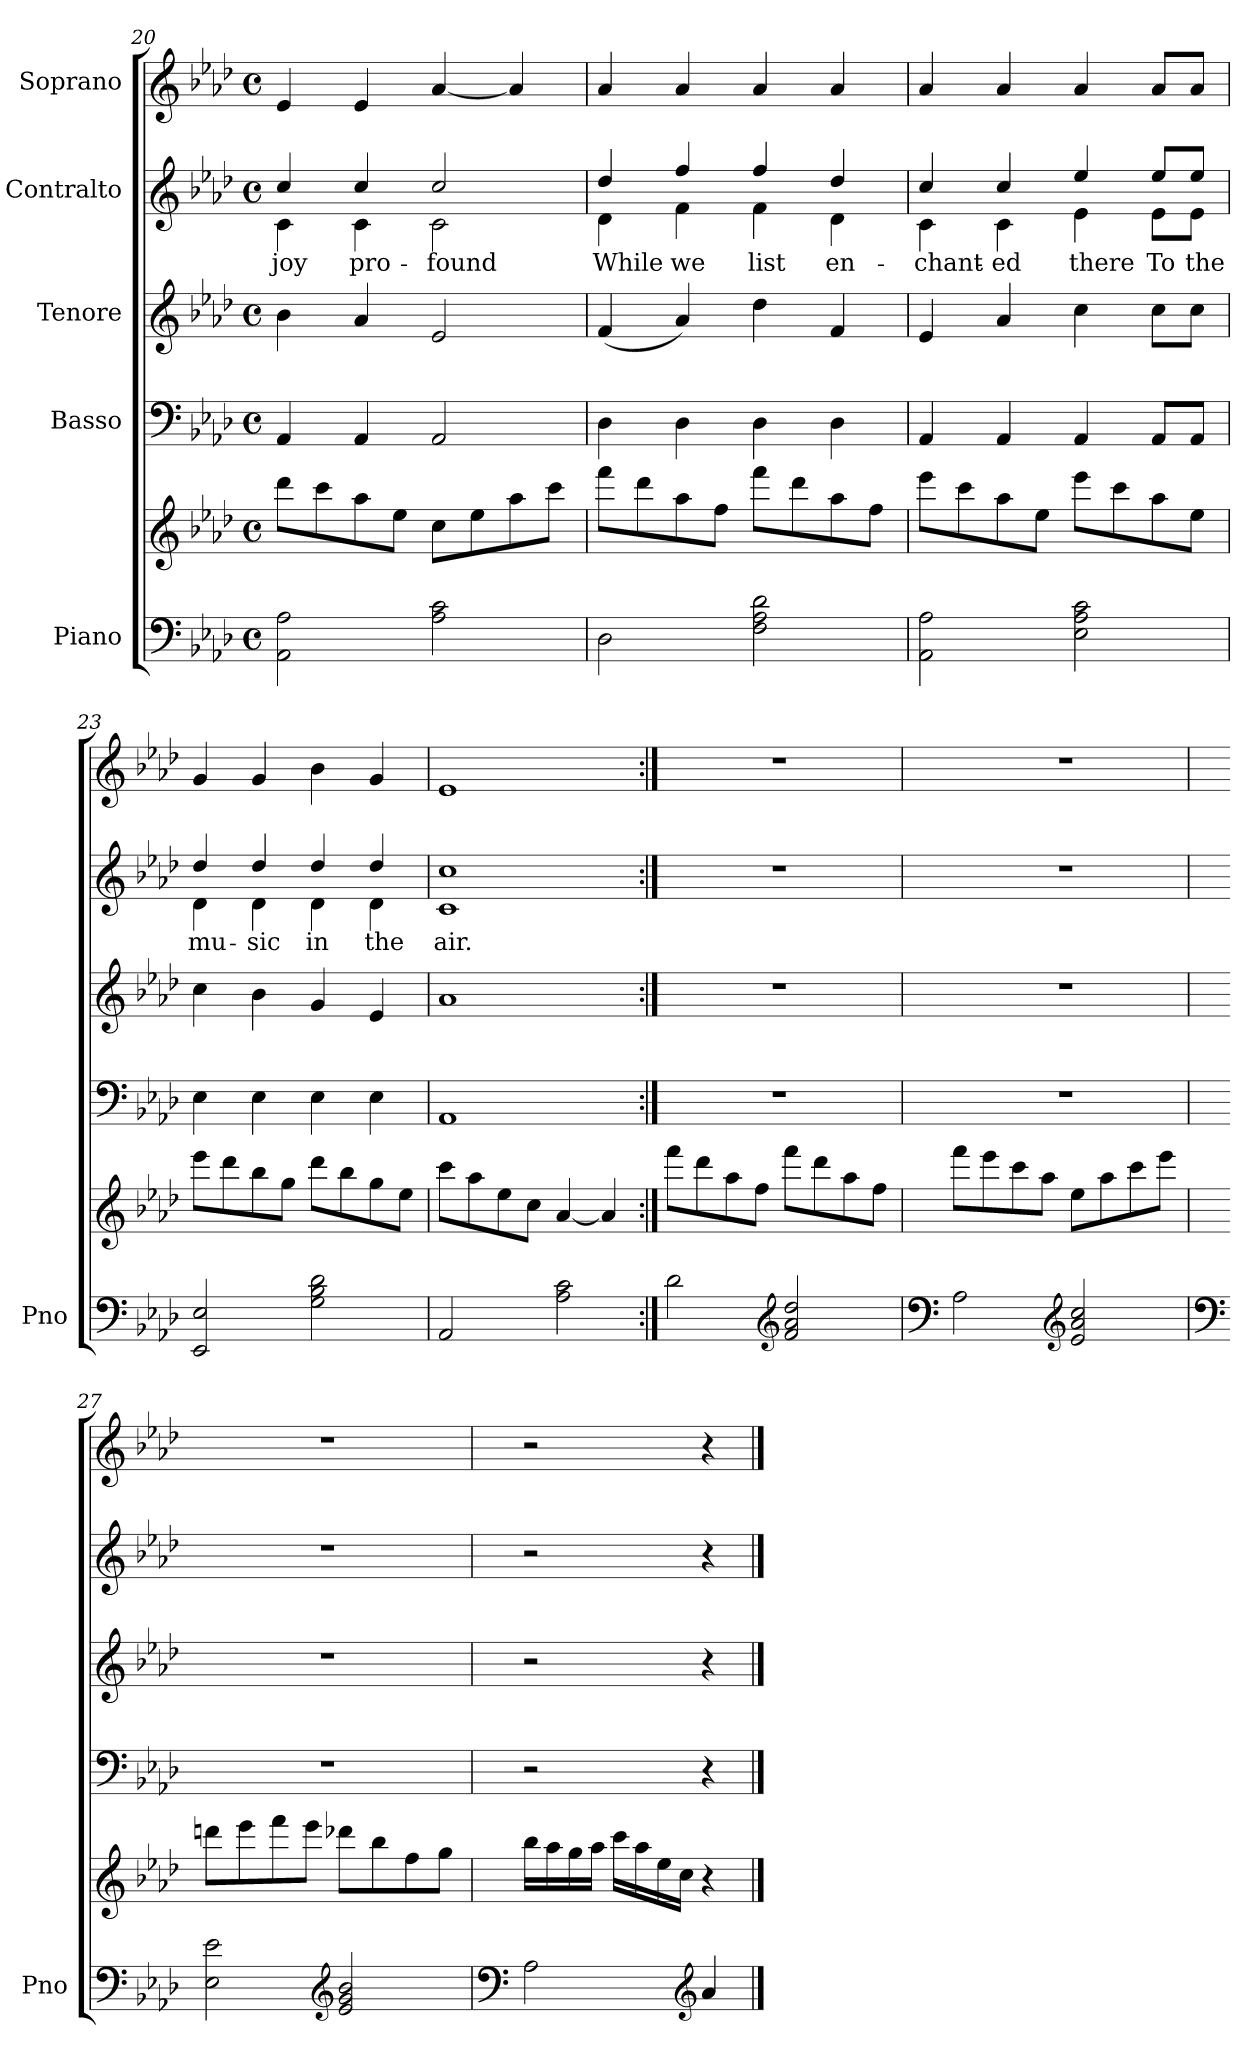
**kern	**kern	**kern	**kern	**dynam	**kern	**text	**kern
*part5	*part5	*part4	*part3	*part3	*part2	*part2	*part1
*staff6	*staff5	*staff4	*staff3	*staff3	*staff2	*staff2	*staff1
*I"Piano	*	*I"Basso	*I"Tenore	*	*I"Contralto	*	*I"Soprano
*I'Pno	*	*	*	*	*	*	*
*clefF4	*clefG2	*clefF4	*clefG2	*	*clefG2	*	*clefG2
*k[b-e-a-d-]	*k[b-e-a-d-]	*k[b-e-a-d-]	*k[b-e-a-d-]	*	*k[b-e-a-d-]	*	*k[b-e-a-d-]
*M4/4	*M4/4	*M4/4	*M4/4	*	*M4/4	*	*M4/4
*met(c)	*met(c)	*met(c)	*met(c)	*	*met(c)	*	*met(c)
=20	=20	=20	=20	=20	=20	=20	=20
!	!	!	!	!	!	!LO:LY:b	!
*	*	*	*	*	*^	*	*
2AA-\ 2A-\	8ddd-\L	4AA-/	4b-\	.	4cc/	4c\	joy	4e-/
.	8ccc\	.	.	.	.	.	.	.
!	!	!	!	!	!	!	!LO:LY:b	!
.	8aa-\	4AA-/	4a-/	.	4cc/	4c\	pro-	4e-/
.	8ee-\J	.	.	.	.	.	.	.
!	!	!	!	!	!	!	!LO:LY:b	!
2A-\ 2c\	8cc\L	2AA-/	2e-/	.	2cc/	2c\	found	[4a-/
.	8ee-\	.	.	.	.	.	.	.
.	8aa-\	.	.	.	.	.	.	4a-/]
.	8ccc\J	.	.	.	.	.	.	.
!!LO:PB:g=z
=21	=21	=21	=21	=21	=21	=21	=21	=21
!	!	!	!	!	!	!	!LO:LY:b	!
2D-\	8fff\L	4D-\	(<4f/	.	4dd-/	4d-\	While	4a-/
.	8ddd-\	.	.	.	.	.	.	.
!	!	!	!	!	!	!	!LO:LY:b	!
.	8aa-\	4D-\	4a-/)	.	4ff/	4f\	we	4a-/
.	8ff\J	.	.	.	.	.	.	.
!	!	!	!	!	!	!	!LO:LY:b	!
2F\ 2A-\ 2d-\	8fff\L	4D-\	4dd-\	.	4ff/	4f\	list	4a-/
.	8ddd-\	.	.	.	.	.	.	.
!	!	!	!	!	!	!	!LO:LY:b	!
.	8aa-\	4D-\	4f/	.	4dd-/	4d-\	en-	4a-/
.	8ff\J	.	.	.	.	.	.	.
=22	=22	=22	=22	=22	=22	=22	=22	=22
!	!	!	!	!	!	!	!LO:LY:b	!
2AA-\ 2A-\	8eee-\L	4AA-/	4e-/	.	4cc/	4c\	chant-	4a-/
.	8ccc\	.	.	.	.	.	.	.
!	!	!	!	!	!	!	!LO:LY:b	!
.	8aa-\	4AA-/	4a-/	.	4cc/	4c\	ed	4a-/
.	8ee-\J	.	.	.	.	.	.	.
!	!	!	!	!	!	!	!LO:LY:b	!
2E-\ 2A-\ 2c\	8eee-\L	4AA-/	4cc\	.	4ee-/	4e-\	there	4a-/
.	8ccc\	.	.	.	.	.	.	.
!	!	!	!	!	!	!	!LO:LY:b	!
.	8aa-\	8AA-/L	8cc\L	.	8ee-/L	8e-\L	To	8a-/L
!	!	!	!	!	!	!	!LO:LY:b	!
.	8ee-\J	8AA-/J	8cc\J	.	8ee-/J	8e-\J	the	8a-/J
=23	=23	=23	=23	=23	=23	=23	=23	=23
!	!	!	!	!	!	!	!LO:LY:b	!
2EE-/ 2E-/	8eee-\L	4E-\	4cc\	.	4dd-/	4d-\	mu-	4g/
.	8ddd-\	.	.	.	.	.	.	.
!	!	!	!	!	!	!	!LO:LY:b	!
.	8bb-\	4E-\	4b-\	.	4dd-/	4d-\	sic	4g/
.	8gg\J	.	.	.	.	.	.	.
!	!	!	!	!	!	!	!LO:LY:b	!
2G\ 2B-\ 2d-\	8ddd-\L	4E-\	4g/	.	4dd-/	4d-\	in	4b-\
.	8bb-\	.	.	.	.	.	.	.
!	!	!	!	!	!	!	!LO:LY:b	!
.	8gg\	4E-\	4e-/	.	4dd-/	4d-\	the	4g/
.	8ee-\J	.	.	.	.	.	.	.
=24	=24	=24	=24	=24	=24	=24	=24	=24
!	!	!	!	!LO:DY:a	!	!	!LO:LY:b	!
!	!	!	!	!LO:DY:n=1:a	!	!	!	!
2AA-/	8ccc\L	1AA-	1a-	other-dynamics pp	1cc	1c	air.	1e-
.	8aa-\	.	.	.	.	.	.	.
.	8ee-\	.	.	.	.	.	.	.
.	8cc\J	.	.	.	.	.	.	.
2A-\ 2c\	[4a-/	.	.	.	.	.	.	.
.	4a-/]	.	.	.	.	.	.	.
*	*	*	*	*	*v	*v	*	*
!!LO:LB:g=z
=25:|!	=25:|!	=25:|!	=25:|!	=25:|!	=25:|!	=25:|!	=25:|!
2d-\	8fff\L	1r	1r	.	1r	.	1r
.	8ddd-\	.	.	.	.	.	.
.	8aa-\	.	.	.	.	.	.
.	8ff\J	.	.	.	.	.	.
*clefG2	*	*	*	*	*	*	*
2f/ 2a-/ 2dd-/	8fff\L	.	.	.	.	.	.
.	8ddd-\	.	.	.	.	.	.
.	8aa-\	.	.	.	.	.	.
.	8ff\J	.	.	.	.	.	.
=26	=26	=26	=26	=26	=26	=26	=26
*clefF4	*	*	*	*	*	*	*
2A-\	8fff\L	1r	1r	.	1r	.	1r
.	8eee-\	.	.	.	.	.	.
.	8ccc\	.	.	.	.	.	.
.	8aa-\J	.	.	.	.	.	.
*clefG2	*	*	*	*	*	*	*
2e-/ 2a-/ 2cc/	8ee-\L	.	.	.	.	.	.
.	8aa-\	.	.	.	.	.	.
.	8ccc\	.	.	.	.	.	.
.	8eee-\J	.	.	.	.	.	.
=27	=27	=27	=27	=27	=27	=27	=27
*clefF4	*	*	*	*	*	*	*
2E-\ 2e-\	8dddn\L	1r	1r	.	1r	.	1r
.	8eee-\	.	.	.	.	.	.
.	8fff\	.	.	.	.	.	.
.	8eee-\J	.	.	.	.	.	.
*clefG2	*	*	*	*	*	*	*
2e-/ 2g/ 2b-/	8ddd-X\L	.	.	.	.	.	.
.	8bb-\	.	.	.	.	.	.
.	8ff\	.	.	.	.	.	.
.	8gg\J	.	.	.	.	.	.
=28	=28	=28	=28	=28	=28	=28	=28
*clefF4	*	*	*	*	*	*	*
2A-\	16bb-\LL	2r	2r	.	2r	.	2r
.	16aa-\	.	.	.	.	.	.
.	16gg\	.	.	.	.	.	.
.	16aa-\JJ	.	.	.	.	.	.
.	16ccc\LL	.	.	.	.	.	.
.	16aa-\	.	.	.	.	.	.
.	16ee-\	.	.	.	.	.	.
.	16cc\JJ	.	.	.	.	.	.
*clefG2	*	*	*	*	*	*	*
4a-/	4r	4r	4r	.	4r	.	4r
==	==	==	==	==	==	==	==
*-	*-	*-	*-	*-	*-	*-	*-
